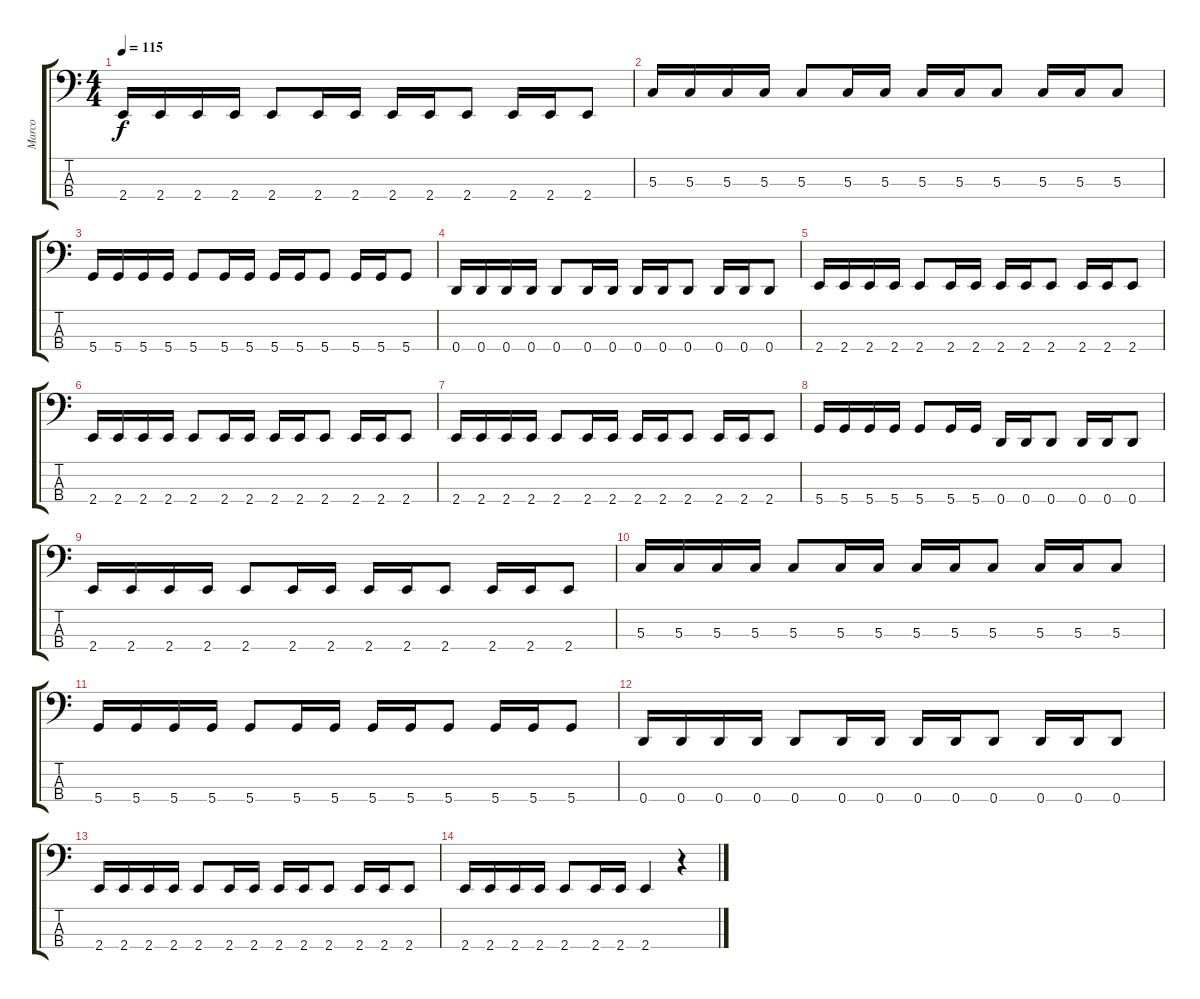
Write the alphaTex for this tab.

\track ("Marco" "Marco") {instrument electricbasspick}
\staff {score tabs}
\tuning (F2 C2 G1 D1) {hide}
\ts (4 4)
\tempo 115
\clef f4
\ks c
2.4.16{dy f} 2.4.16 2.4.16 2.4.16 2.4.8 2.4.16 2.4.16 2.4.16 2.4.16 2.4.8 2.4.16 2.4.16 2.4.8 |
5.3.16 5.3.16 5.3.16 5.3.16 5.3.8 5.3.16 5.3.16 5.3.16 5.3.16 5.3.8 5.3.16 5.3.16 5.3.8 |
5.4.16 5.4.16 5.4.16 5.4.16 5.4.8 5.4.16 5.4.16 5.4.16 5.4.16 5.4.8 5.4.16 5.4.16 5.4.8 |
0.4.16 0.4.16 0.4.16 0.4.16 0.4.8 0.4.16 0.4.16 0.4.16 0.4.16 0.4.8 0.4.16 0.4.16 0.4.8 |
2.4.16 2.4.16 2.4.16 2.4.16 2.4.8 2.4.16 2.4.16 2.4.16 2.4.16 2.4.8 2.4.16 2.4.16 2.4.8 |
2.4.16 2.4.16 2.4.16 2.4.16 2.4.8 2.4.16 2.4.16 2.4.16 2.4.16 2.4.8 2.4.16 2.4.16 2.4.8 |
2.4.16 2.4.16 2.4.16 2.4.16 2.4.8 2.4.16 2.4.16 2.4.16 2.4.16 2.4.8 2.4.16 2.4.16 2.4.8 |
5.4.16 5.4.16 5.4.16 5.4.16 5.4.8 5.4.16 5.4.16 0.4.16 0.4.16 0.4.8 0.4.16 0.4.16 0.4.8 |
2.4.16 2.4.16 2.4.16 2.4.16 2.4.8 2.4.16 2.4.16 2.4.16 2.4.16 2.4.8 2.4.16 2.4.16 2.4.8 |
5.3.16 5.3.16 5.3.16 5.3.16 5.3.8 5.3.16 5.3.16 5.3.16 5.3.16 5.3.8 5.3.16 5.3.16 5.3.8 |
5.4.16 5.4.16 5.4.16 5.4.16 5.4.8 5.4.16 5.4.16 5.4.16 5.4.16 5.4.8 5.4.16 5.4.16 5.4.8 |
0.4.16 0.4.16 0.4.16 0.4.16 0.4.8 0.4.16 0.4.16 0.4.16 0.4.16 0.4.8 0.4.16 0.4.16 0.4.8 |
2.4.16 2.4.16 2.4.16 2.4.16 2.4.8 2.4.16 2.4.16 2.4.16 2.4.16 2.4.8 2.4.16 2.4.16 2.4.8 |
2.4.16 2.4.16 2.4.16 2.4.16 2.4.8 2.4.16 2.4.16 2.4.4 r.4
